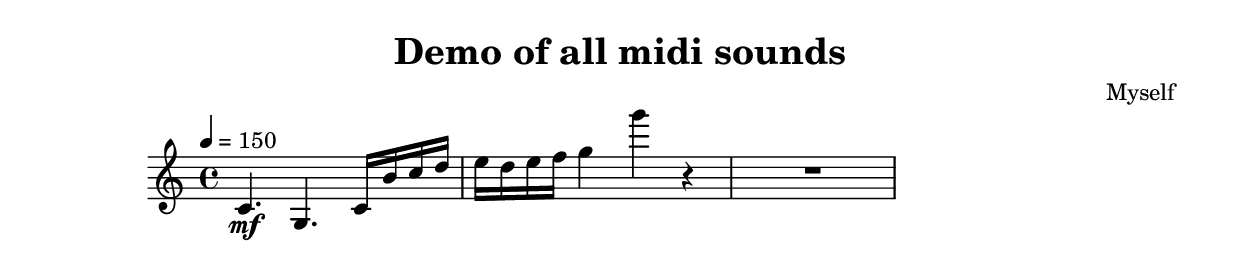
%% Do not edit this file; it is automatically
%% generated from LSR http://lsr.dsi.unimi.it
%% This file is in the public domain.
\version "2.13.10"

\header {
  lsrtags = "midi"

  texidoc = "
Problem: How to know which @code{midiInstrument} would be best for your
composition? Solution: A LilyPond demo file.



"
  doctitle = "Demo MidiInstruments"
} % begin verbatim

\header {
  title = "Demo of all midi sounds"
  arranger = "Myself "
}

baseMelody = \relative c' {
  c4.\mf g c16 b' c d
  e16 d e f g4 g'4 r
  R1
}
melody = {
  \tempo 4 = 150
  \baseMelody
}

\score {
  \new Staff <<
    \new Voice \melody
  >>
  \layout { }
}

\score {
  \new Staff <<
    \new Voice {
      r\mf
      \set Staff.midiInstrument = #"acoustic grand" \melody
      \set Staff.midiInstrument = #"bright acoustic" \melody
      \set Staff.midiInstrument = #"electric grand" \melody
      \set Staff.midiInstrument = #"honky-tonk" \melody
      \set Staff.midiInstrument = #"electric piano 1" \melody
      \set Staff.midiInstrument = #"electric piano 2" \melody
      \set Staff.midiInstrument = #"harpsichord" \melody
      \set Staff.midiInstrument = #"clav" \melody
      \set Staff.midiInstrument = #"celesta" \melody
      \set Staff.midiInstrument = #"glockenspiel" \melody
      \set Staff.midiInstrument = #"music box" \melody
      \set Staff.midiInstrument = #"vibraphone" \melody
      \set Staff.midiInstrument = #"marimba" \melody
      \set Staff.midiInstrument = #"xylophone" \melody
      \set Staff.midiInstrument = #"tubular bells" \melody
      \set Staff.midiInstrument = #"dulcimer" \melody
      \set Staff.midiInstrument = #"drawbar organ" \melody
      \set Staff.midiInstrument = #"percussive organ" \melody
      \set Staff.midiInstrument = #"rock organ" \melody
      \set Staff.midiInstrument = #"church organ" \melody
      \set Staff.midiInstrument = #"reed organ" \melody
      \set Staff.midiInstrument = #"accordion" \melody
      \set Staff.midiInstrument = #"harmonica" \melody
      \set Staff.midiInstrument = #"concertina" \melody
      \set Staff.midiInstrument = #"acoustic guitar (nylon)" \melody
      \set Staff.midiInstrument = #"acoustic guitar (steel)" \melody
      \set Staff.midiInstrument = #"electric guitar (jazz)" \melody
      \set Staff.midiInstrument = #"electric guitar (clean)" \melody
      \set Staff.midiInstrument = #"electric guitar (muted)" \melody
      \set Staff.midiInstrument = #"overdriven guitar" \melody
      \set Staff.midiInstrument = #"distorted guitar" \melody
      \set Staff.midiInstrument = #"acoustic bass" \melody
      \set Staff.midiInstrument = #"electric bass (finger)" \melody
      \set Staff.midiInstrument = #"electric bass (pick)" \melody
      \set Staff.midiInstrument = #"fretless bass" \melody
      \set Staff.midiInstrument = #"slap bass 1" \melody
      \set Staff.midiInstrument = #"slap bass 2" \melody
      \set Staff.midiInstrument = #"synth bass 1" \melody
      \set Staff.midiInstrument = #"synth bass 2" \melody
      \set Staff.midiInstrument = #"violin" \melody
      \set Staff.midiInstrument = #"viola" \melody
      \set Staff.midiInstrument = #"cello" \melody
      \set Staff.midiInstrument = #"contrabass" \melody
      \set Staff.midiInstrument = #"tremolo strings" \melody
      \set Staff.midiInstrument = #"pizzicato strings" \melody
      \set Staff.midiInstrument = #"orchestral harp" \melody
      \set Staff.midiInstrument = #"timpani" \melody
      \set Staff.midiInstrument = #"string ensemble 1" \melody
      \set Staff.midiInstrument = #"string ensemble 2" \melody
      \set Staff.midiInstrument = #"synthstrings 1" \melody
      \set Staff.midiInstrument = #"synthstrings 2" \melody
      \set Staff.midiInstrument = #"choir aahs" \melody
      \set Staff.midiInstrument = #"voice oohs" \melody
      \set Staff.midiInstrument = #"synth voice" \melody
      \set Staff.midiInstrument = #"orchestra hit" \melody
      \set Staff.midiInstrument = #"trumpet" \melody
      \set Staff.midiInstrument = #"trombone" \melody
      \set Staff.midiInstrument = #"tuba" \melody
      \set Staff.midiInstrument = #"muted trumpet" \melody
      \set Staff.midiInstrument = #"french horn" \melody
      \set Staff.midiInstrument = #"brass section" \melody
      \set Staff.midiInstrument = #"synthbrass 1" \melody
      \set Staff.midiInstrument = #"synthbrass 2" \melody
      \set Staff.midiInstrument = #"soprano sax" \melody
      \set Staff.midiInstrument = #"alto sax" \melody
      \set Staff.midiInstrument = #"tenor sax" \melody
      \set Staff.midiInstrument = #"baritone sax" \melody
      \set Staff.midiInstrument = #"oboe" \melody
      \set Staff.midiInstrument = #"english horn" \melody
      \set Staff.midiInstrument = #"bassoon" \melody
      \set Staff.midiInstrument = #"clarinet" \melody
      \set Staff.midiInstrument = #"piccolo" \melody
      \set Staff.midiInstrument = #"flute" \melody
      \set Staff.midiInstrument = #"recorder" \melody
      \set Staff.midiInstrument = #"pan flute" \melody
      \set Staff.midiInstrument = #"blown bottle" \melody
      \set Staff.midiInstrument = #"shakuhachi" \melody
      \set Staff.midiInstrument = #"whistle" \melody
      \set Staff.midiInstrument = #"ocarina" \melody
      \set Staff.midiInstrument = #"lead 1 (square)" \melody
      \set Staff.midiInstrument = #"lead 2 (sawtooth)" \melody
      \set Staff.midiInstrument = #"lead 3 (calliope)" \melody
      \set Staff.midiInstrument = #"lead 4 (chiff)" \melody
      \set Staff.midiInstrument = #"lead 5 (charang)" \melody
      \set Staff.midiInstrument = #"lead 6 (voice)" \melody
      \set Staff.midiInstrument = #"lead 7 (fifths)" \melody
      \set Staff.midiInstrument = #"lead 8 (bass+lead)" \melody
      \set Staff.midiInstrument = #"pad 1 (new age)" \melody
      \set Staff.midiInstrument = #"pad 2 (warm)" \melody
      \set Staff.midiInstrument = #"pad 3 (polysynth)" \melody
      \set Staff.midiInstrument = #"pad 4 (choir)" \melody
      \set Staff.midiInstrument = #"pad 5 (bowed)" \melody
      \set Staff.midiInstrument = #"pad 6 (metallic)" \melody
      \set Staff.midiInstrument = #"pad 7 (halo)" \melody
      \set Staff.midiInstrument = #"pad 8 (sweep)" \melody
      \set Staff.midiInstrument = #"fx 1 (rain)" \melody
      \set Staff.midiInstrument = #"fx 2 (soundtrack)" \melody
      \set Staff.midiInstrument = #"fx 3 (crystal)" \melody
      \set Staff.midiInstrument = #"fx 4 (atmosphere)" \melody
      \set Staff.midiInstrument = #"fx 5 (brightness)" \melody
      \set Staff.midiInstrument = #"fx 6 (goblins)" \melody
      \set Staff.midiInstrument = #"fx 7 (echoes)" \melody
      \set Staff.midiInstrument = #"fx 8 (sci-fi)" \melody
      \set Staff.midiInstrument = #"sitar" \melody
      \set Staff.midiInstrument = #"banjo" \melody
      \set Staff.midiInstrument = #"shamisen" \melody
      \set Staff.midiInstrument = #"koto" \melody
      \set Staff.midiInstrument = #"kalimba" \melody
      \set Staff.midiInstrument = #"bagpipe" \melody
      \set Staff.midiInstrument = #"fiddle" \melody
      \set Staff.midiInstrument = #"shanai" \melody
      \set Staff.midiInstrument = #"tinkle bell" \melody
      \set Staff.midiInstrument = #"agogo" \melody
      \set Staff.midiInstrument = #"steel drums" \melody
      \set Staff.midiInstrument = #"woodblock" \melody
      \set Staff.midiInstrument = #"taiko drum" \melody
      \set Staff.midiInstrument = #"melodic tom" \melody
      \set Staff.midiInstrument = #"synth drum" \melody
      \set Staff.midiInstrument = #"reverse cymbal" \melody
      \set Staff.midiInstrument = #"guitar fret noise" \melody
      \set Staff.midiInstrument = #"breath noise" \melody
      \set Staff.midiInstrument = #"seashore" \melody
      \set Staff.midiInstrument = #"bird tweet" \melody
      \set Staff.midiInstrument = #"telephone ring" \melody
      \set Staff.midiInstrument = #"helicopter" \melody
      \set Staff.midiInstrument = #"applause" \melody
      \set Staff.midiInstrument = #"gunshot" \melody
    }
  >>
  \midi { }
}

